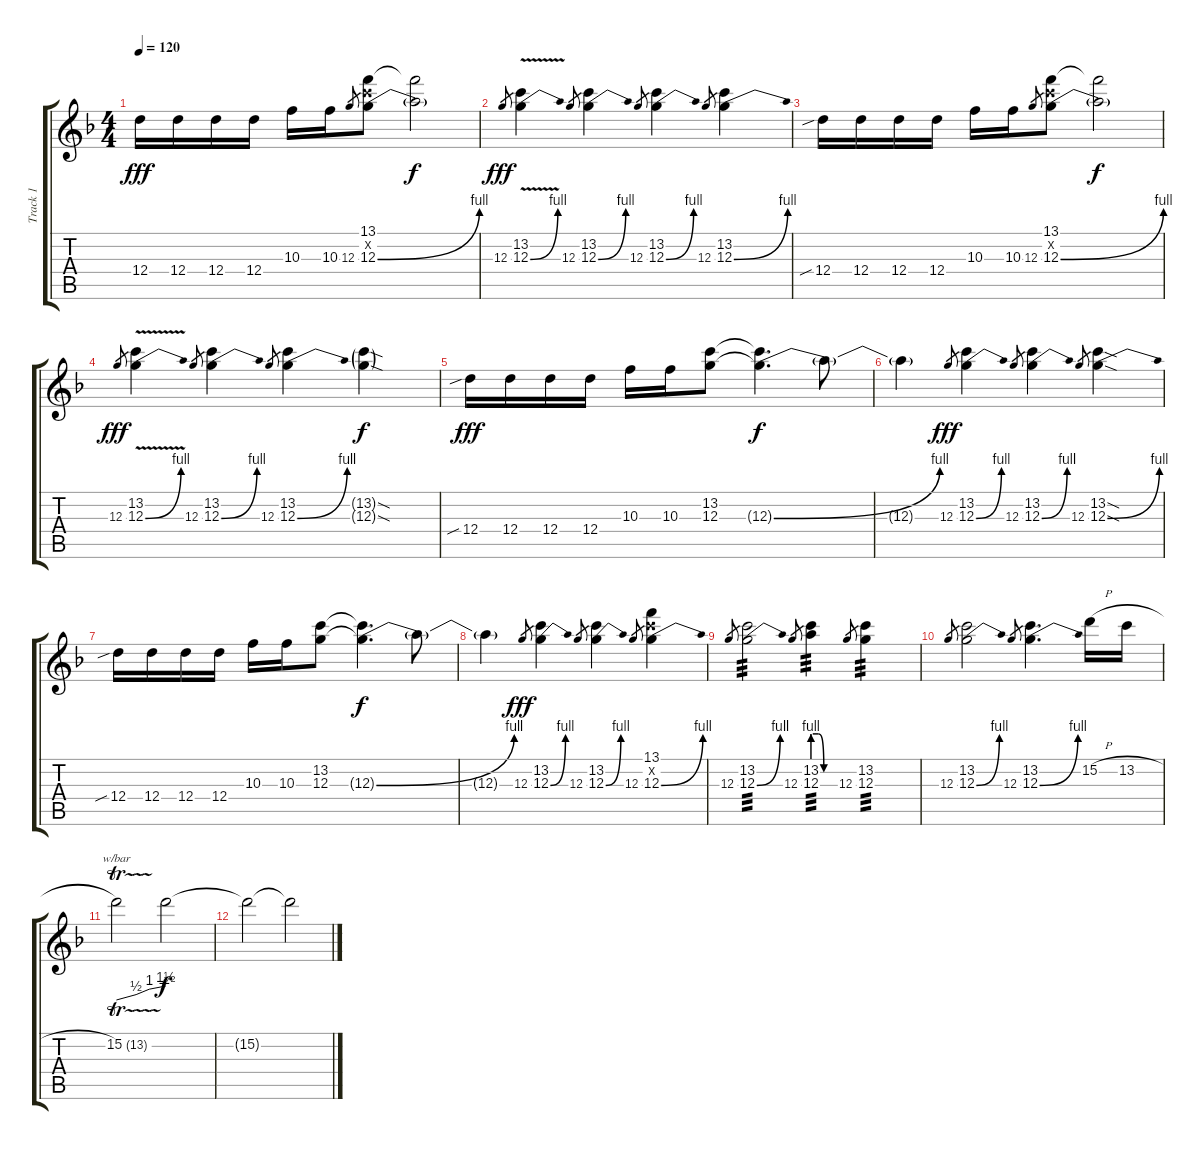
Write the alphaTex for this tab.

\track ("Track 1" "Track 1") {instrument distortionguitar}
\staff {score tabs}
\tuning (E4 B3 G3 D3 A2 D2) {hide}
\ts (4 4)
\tempo 120
\clef g2
\ks f
12.4.16{dy fff} 12.4.16 12.4.16 12.4.16 10.3.16 10.3.16 12.3.8{gr} (13.1 13.2{x} 12.3{be (bend 0 0 60 4)}).8 (13.1{t} 12.3{t}).2{dy f} |
12.3.8{gr dy fff} (13.2 12.3{be (bend 0 0 60 4) v}).4 12.3.8{gr} (13.2 12.3{be (bend 0 0 60 4)}).4 12.3.8{gr} (13.2 12.3{be (bend 0 0 60 4)}).4 12.3.8{gr} (13.2 12.3{be (bend 0 0 60 4)}).4 |
12.4{sib}.16 12.4.16 12.4.16 12.4.16 10.3.16 10.3.16 12.3.8{gr} (13.1 13.2{x} 12.3{be (bend 0 0 60 4)}).8 (13.1{t} 12.3{t}).2{dy f} |
12.3.8{gr dy fff} (13.2 12.3{be (bend 0 0 60 4) v}).4 12.3.8{gr} (13.2 12.3{be (bend 0 0 60 4)}).4 12.3.8{gr} (13.2 12.3{be (bend 0 0 60 4)}).4 (13.2{sod g} 12.3{sod g}).4{dy f} |
12.4{sib}.16{dy fff volume 8} 12.4.16 12.4.16 12.4.16 10.3.16 10.3.16 (13.2 12.3).8 (13.2{t} 12.3{be (bend 0 0 60 4) t}).4{d dy f} 12.3{t}.8 |
12.3{t}.4 12.3.8{gr dy fff} (13.2 12.3{be (bend 0 0 60 4)}).4 12.3.8{gr} (13.2 12.3{be (bend 0 0 60 4)}).4 12.3.8{gr} (13.2{sod} 12.3{be (bend 0 0 60 4) sod}).4 |
12.4{sib}.16{volume 5} 12.4.16 12.4.16 12.4.16 10.3.16 10.3.16 (13.2 12.3).8 (13.2{t} 12.3{be (bend 0 0 60 4) t}).4{d dy f} 12.3{t}.8 |
12.3{t}.4 12.3.8{gr dy fff} (13.2 12.3{be (bend 0 0 60 4)}).4 12.3.8{gr} (13.2 12.3{be (bend 0 0 60 4)}).4 12.3.8{gr} (13.1 13.2{x} 12.3{be (bend 0 0 60 4)}).4 |
12.3.8{gr} (13.2 12.3{be (bend 0 0 60 4)}).2{tp 3 volume 4} 12.3.8{gr} (13.2 12.3{be (custom 0 4 15 4 30 0 60 0)}).4{tp 3} 12.3.8{gr} (13.2 12.3).4{tp 3} |
12.3.8{gr} (13.2 12.3{be (bend 0 0 60 4)}).2 12.3.8{gr} (13.2 12.3{be (bend 0 0 60 4)}).4{d} 15.2{h}.16{volume 2} 13.2{h}.16 |
15.2{tr (13 16)}.2{tbe (custom default 0 0 24 2 40 4 60 6)} 15.2{t}.2{dy f} |
15.2{t}.2 15.2{t}.2
